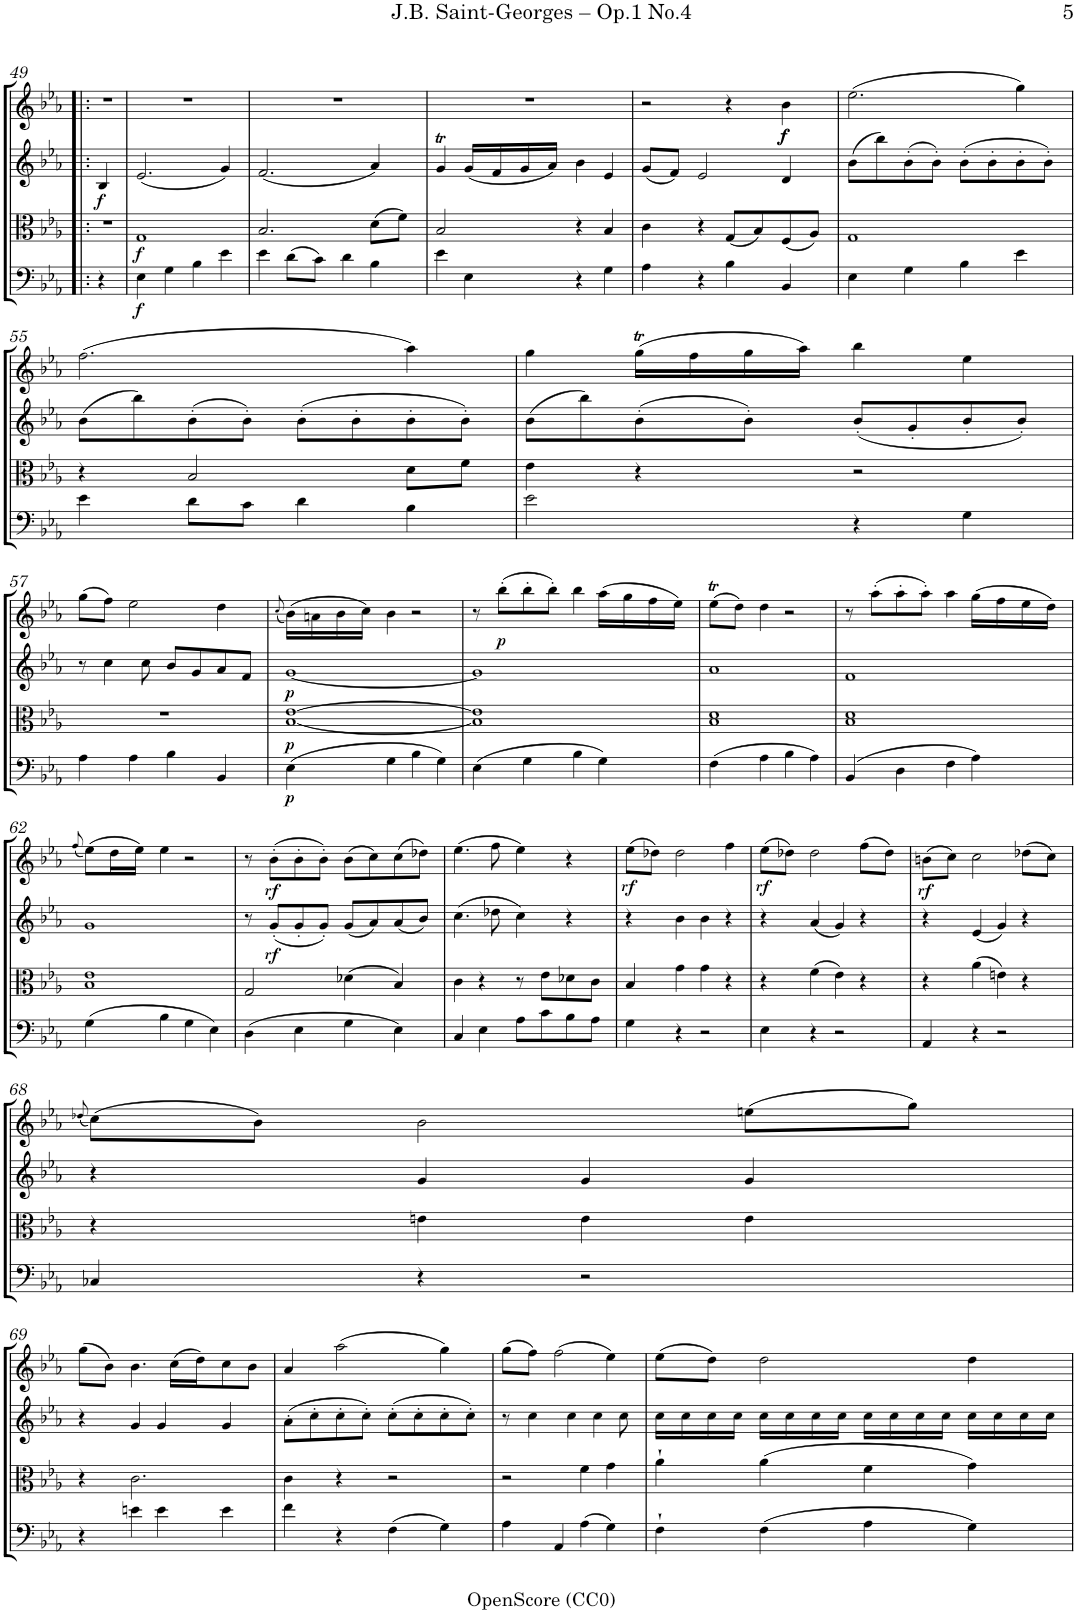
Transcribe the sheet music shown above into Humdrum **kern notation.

**kern	**dynam	**kern	**dynam	**kern	**dynam	**kern	**dynam
*part4	*part4	*part3	*part3	*part2	*part2	*part1	*part1
*staff4	*staff4	*staff3	*staff3	*staff2	*staff2	*staff1	*staff1
*I"Violoncello	*	*I"Viola	*	*I"Violin 2	*	*I"Violin 1	*
*I'Vc	*	*I'Vla	*	*I'Vln	*	*I'Vln	*
!!LO:PB:g=z
*clefF4	*	*clefC3	*	*clefG2	*	*clefG2	*
*k[b-e-a-]	*	*k[b-e-a-]	*	*k[b-e-a-]	*	*k[b-e-a-]	*
*M2/2	*	*M2/2	*	*M2/2	*	*M2/2	*
*met(c|)	*	*met(c|)	*	*met(c|)	*	*met(c|)	*
=49!|:	=49!|:	=49!|:	=49!|:	=49!|:	=49!|:	=49!|:	=49!|:
!	!	!	!	!	!LO:DY:b	!	!
4r	.	1r	.	4B-/	f	1r	.
2.ryy	.	.	.	2.ryy	.	.	.
=50	=50	=50	=50	=50	=50	=50	=50
!	!LO:DY:b	!	!LO:DY:b	!	!	!	!
4E-\	f	1G	f	(2.e-/	.	1r	.
4G\	.	.	.	.	.	.	.
4B-\	.	.	.	.	.	.	.
4e-\	.	.	.	4g/)	.	.	.
=51	=51	=51	=51	=51	=51	=51	=51
4e-\	.	2.B-/	.	(2.f/	.	1r	.
(8d\L	.	.	.	.	.	.	.
8c\J)	.	.	.	.	.	.	.
4d\	.	.	.	.	.	.	.
4B-\	.	(8d\L	.	4a-/)	.	.	.
.	.	8f\J)	.	.	.	.	.
=52	=52	=52	=52	=52	=52	=52	=52
4e-\	.	2B-/	.	4gt/	.	1r	.
4E-\	.	.	.	(16g/LL	.	.	.
.	.	.	.	16f/	.	.	.
.	.	.	.	16g/	.	.	.
.	.	.	.	16a-/JJ)	.	.	.
4r	.	4r	.	4b-\	.	.	.
4G\	.	4B-/	.	4e-/	.	.	.
=53	=53	=53	=53	=53	=53	=53	=53
4A-\	.	4c\	.	(<8g/L	.	2r	.
.	.	.	.	8f/J)	.	.	.
4r	.	4r	.	2e-/	.	.	.
4B-\	.	(8G/L	.	.	.	4r	.
.	.	8B-/)	.	.	.	.	.
!	!	!	!	!	!	!	!LO:DY:b
!	!	!	!	!	!	!	!LO:DY:n=1:b
4BB-/	.	(8F/	.	4d/	.	4b-\	f f
.	.	8A-/J)	.	.	.	.	.
=54	=54	=54	=54	=54	=54	=54	=54
4E-\	.	1G	.	(>8b-\L	.	(2.ee-\	.
.	.	.	.	8bb-\)	.	.	.
4G\	.	.	.	(8b-'\	.	.	.
.	.	.	.	8b-'\J)	.	.	.
4B-\	.	.	.	(8b-'\L	.	.	.
.	.	.	.	8b-'\	.	.	.
4e-\	.	.	.	8b-'\	.	4gg\)	.
.	.	.	.	8b-'\J)	.	.	.
!!LO:LB:g=z
=55	=55	=55	=55	=55	=55	=55	=55
4e-\	.	4r	.	(>8b-\L	.	(2.ff\	.
.	.	.	.	8bb-\)	.	.	.
8d\L	.	2B-/	.	(8b-'\	.	.	.
8c\J	.	.	.	8b-'\J)	.	.	.
4d\	.	.	.	(8b-'\L	.	.	.
.	.	.	.	8b-'\	.	.	.
4B-\	.	8d\L	.	8b-'\	.	4aa-\)	.
.	.	8f\J	.	8b-'\J)	.	.	.
=56	=56	=56	=56	=56	=56	=56	=56
2e-\	.	4e-\	.	(>8b-\L	.	4gg\	.
.	.	.	.	8bb-\)	.	.	.
.	.	4r	.	(8b-'\	.	(16ggt\LL	.
.	.	.	.	.	.	16ff\	.
.	.	.	.	8b-'\J)	.	16gg\	.
.	.	.	.	.	.	16aa-\JJ)	.
4r	.	2r	.	(8b-'/L	.	4bb-\	.
.	.	.	.	8g'/	.	.	.
4G\	.	.	.	8b-'/	.	4ee-\	.
.	.	.	.	8b-'/J)	.	.	.
!!LO:LB:g=z
=57	=57	=57	=57	=57	=57	=57	=57
4A-\	.	1r	.	8r	.	(8gg\L	.
.	.	.	.	4cc\	.	8ff\J)	.
4A-\	.	.	.	.	.	2ee-\	.
.	.	.	.	8cc\	.	.	.
4B-\	.	.	.	8b-/L	.	.	.
.	.	.	.	8g/	.	.	.
4BB-/	.	.	.	8a-/	.	4dd\	.
.	.	.	.	8f/J	.	.	.
=58	=58	=58	=58	=58	=58	=58	=58
.	.	.	.	.	.	(8qcc/	.
!	!LO:DY:b	!	!LO:DY:b	!	!LO:DY:b	!	!
(>4E-\	p	[<1B- [>1e-	p	[<1g	p	(16b-\LL)	.
.	.	.	.	.	.	16an\	.
.	.	.	.	.	.	16b-\	.
.	.	.	.	.	.	16cc\JJ)	.
4G\	.	.	.	.	.	4b-\	.
4B-\	.	.	.	.	.	2r	.
4G\)	.	.	.	.	.	.	.
=59	=59	=59	=59	=59	=59	=59	=59
(>4E-\	.	1B-] 1e-]	.	1g]	.	8r	.
!	!	!	!	!	!	!	!LO:DY:b
.	.	.	.	.	.	(8bb-'\L	p
4G\	.	.	.	.	.	8bb-'\	.
.	.	.	.	.	.	8bb-'\J)	.
4B-\	.	.	.	.	.	4bb-\	.
4G\)	.	.	.	.	.	(16aa-\LL	.
.	.	.	.	.	.	16gg\	.
.	.	.	.	.	.	16ff\	.
.	.	.	.	.	.	16ee-\JJ)	.
=60	=60	=60	=60	=60	=60	=60	=60
(>4F\	.	1B- 1d	.	1a-	.	(8ee-T\L	.
.	.	.	.	.	.	8dd\J)	.
4A-\	.	.	.	.	.	4dd\	.
4B-\	.	.	.	.	.	2r	.
4A-\)	.	.	.	.	.	.	.
=61	=61	=61	=61	=61	=61	=61	=61
(4BB-/	.	1B- 1d	.	1f	.	8r	.
.	.	.	.	.	.	(8aa-'\L	.
4D\	.	.	.	.	.	8aa-'\	.
.	.	.	.	.	.	8aa-'\J)	.
4F\	.	.	.	.	.	4aa-\	.
4A-\)	.	.	.	.	.	(16gg\LL	.
.	.	.	.	.	.	16ff\	.
.	.	.	.	.	.	16ee-\	.
.	.	.	.	.	.	16dd\JJ)	.
!!LO:LB:g=z
=62	=62	=62	=62	=62	=62	=62	=62
.	.	.	.	.	.	(8qff/	.
(>4G\	.	1B- 1e-	.	1g	.	(8ee-\L)	.
.	.	.	.	.	.	16dd\L	.
.	.	.	.	.	.	16ee-\JJ)	.
4B-\	.	.	.	.	.	4ee-\	.
4G\	.	.	.	.	.	2r	.
4E-\)	.	.	.	.	.	.	.
=63	=63	=63	=63	=63	=63	=63	=63
(>4D\	.	2G/	.	8r	.	8r	.
!	!	!	!	!	!LO:DY:b	!	!LO:DY:b
.	.	.	.	(8g'/L	rf	(8b-'\L	rf
4E-\	.	.	.	8g'/	.	8b-'\	.
.	.	.	.	8g'/J)	.	8b-'\J)	.
4G\	.	(4d-X\	.	(<8g/L	.	(8b-\L	.
.	.	.	.	8a-/)	.	8cc\)	.
4E-\)	.	4B-/)	.	(<8a-/	.	(8cc\	.
.	.	.	.	8b-/J)	.	8dd-X\J)	.
=64	=64	=64	=64	=64	=64	=64	=64
4C/	.	4c\	.	(>4.cc\	.	(4.ee-\	.
4E-\	.	4r	.	.	.	.	.
.	.	.	.	8dd-X\	.	8ff\	.
8A-\L	.	8r	.	4cc\)	.	4ee-\)	.
8c\	.	8e-\L	.	.	.	.	.
8B-\	.	8d-X\	.	4r	.	4r	.
8A-\J	.	8c\J	.	.	.	.	.
=65	=65	=65	=65	=65	=65	=65	=65
!	!	!	!	!	!	!	!LO:DY:b
4G\	.	4B-/	.	4r	.	(8ee-\L	rf
.	.	.	.	.	.	8dd-X\J)	.
4r	.	4g\	.	4b-\	.	2dd-\	.
2r	.	4g\	.	4b-\	.	.	.
.	.	4r	.	4r	.	4ff\	.
=66	=66	=66	=66	=66	=66	=66	=66
!	!	!	!	!	!	!	!LO:DY:b
4E-\	.	4r	.	4r	.	(8ee-\L	rf
.	.	.	.	.	.	8dd-X\J)	.
4r	.	(4f\	.	(<4a-/	.	2dd-\	.
2r	.	4e-\)	.	4g/)	.	.	.
.	.	4r	.	4r	.	(8ff\L	.
.	.	.	.	.	.	8dd-\J)	.
=67	=67	=67	=67	=67	=67	=67	=67
!	!	!	!	!	!	!	!LO:DY:b
4AA-/	.	4r	.	4r	.	(8bn\L	rf
.	.	.	.	.	.	8cc\J)	.
4r	.	(4a-\	.	(<4e-/	.	2cc\	.
2r	.	4en\)	.	4g/)	.	.	.
.	.	4r	.	4r	.	(8dd-X\L	.
.	.	.	.	.	.	8cc\J)	.
!!LO:LB:g=z
=68	=68	=68	=68	=68	=68	=68	=68
.	.	.	.	.	.	(8qdd-X/	.
4C-X/	.	4r	.	4r	.	(8cc\L)	.
.	.	.	.	.	.	8b-\J)	.
4r	.	4en\	.	4g/	.	2b-\	.
2r	.	4e\	.	4g/	.	.	.
.	.	4e\	.	4g/	.	(8een\L	.
.	.	.	.	.	.	8gg\J)	.
!!LO:LB:g=z
=69	=69	=69	=69	=69	=69	=69	=69
4r	.	4r	.	4r	.	(8gg\L	.
.	.	.	.	.	.	8b-\J)	.
4en\	.	2.c\	.	4g/	.	4.b-\	.
4e\	.	.	.	4g/	.	.	.
.	.	.	.	.	.	(16cc\LL	.
.	.	.	.	.	.	16dd\J)	.
4e\	.	.	.	4g/	.	8cc\	.
.	.	.	.	.	.	8b-\J	.
=70	=70	=70	=70	=70	=70	=70	=70
4f\	.	4c\	.	(>8a-'\L	.	4a-/	.
.	.	.	.	8cc'\	.	.	.
4r	.	4r	.	8cc'\	.	(2aa-\	.
.	.	.	.	8cc'\J)	.	.	.
(>4F\	.	2r	.	(8cc'\L	.	.	.
.	.	.	.	8cc'\	.	.	.
4G\)	.	.	.	8cc'\	.	4gg\)	.
.	.	.	.	8cc'\J)	.	.	.
=71	=71	=71	=71	=71	=71	=71	=71
4A-\	.	2r	.	8r	.	(8gg\L	.
.	.	.	.	4cc\	.	8ff\J)	.
4AA-/	.	.	.	.	.	(2ff\	.
.	.	.	.	4cc\	.	.	.
(>4A-\	.	4f\	.	.	.	.	.
.	.	.	.	4cc\	.	.	.
4G\)	.	4g\	.	.	.	4ee-\)	.
.	.	.	.	8cc\	.	.	.
=72	=72	=72	=72	=72	=72	=72	=72
4F`\	.	4a-`\	.	16cc\LL	.	(8ee-\L	.
.	.	.	.	16cc\	.	.	.
.	.	.	.	16cc\	.	8dd\J)	.
.	.	.	.	16cc\JJ	.	.	.
(>4F\	.	(4a-\	.	16cc\LL	.	2dd\	.
.	.	.	.	16cc\	.	.	.
.	.	.	.	16cc\	.	.	.
.	.	.	.	16cc\JJ	.	.	.
4A-\	.	4f\	.	16cc\LL	.	.	.
.	.	.	.	16cc\	.	.	.
.	.	.	.	16cc\	.	.	.
.	.	.	.	16cc\JJ	.	.	.
4G\)	.	4g\)	.	16cc\LL	.	4dd\	.
.	.	.	.	16cc\	.	.	.
.	.	.	.	16cc\	.	.	.
.	.	.	.	16cc\JJ	.	.	.
=	=	=	=	=	=	=	=
*-	*-	*-	*-	*-	*-	*-	*-
